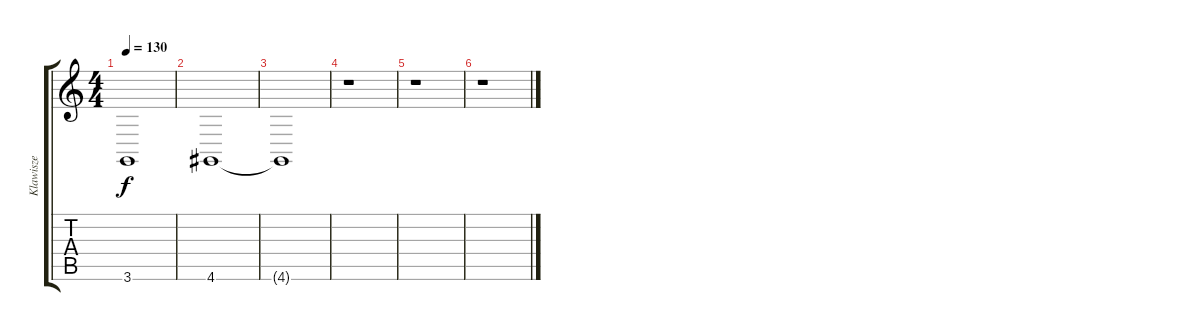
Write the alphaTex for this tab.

\track ("Klawisze" "Klawisze") {instrument fx6goblins}
\staff {score tabs}
\tuning (E4 B3 G3 D3 A2 E2) {hide}
\ts (4 4)
\tempo 130
\clef g2
\ks c
3.6{t}.1{dy f} |
4.6.1 |
4.6{t}.1 |
r.1 |
r.1 |
r.1
